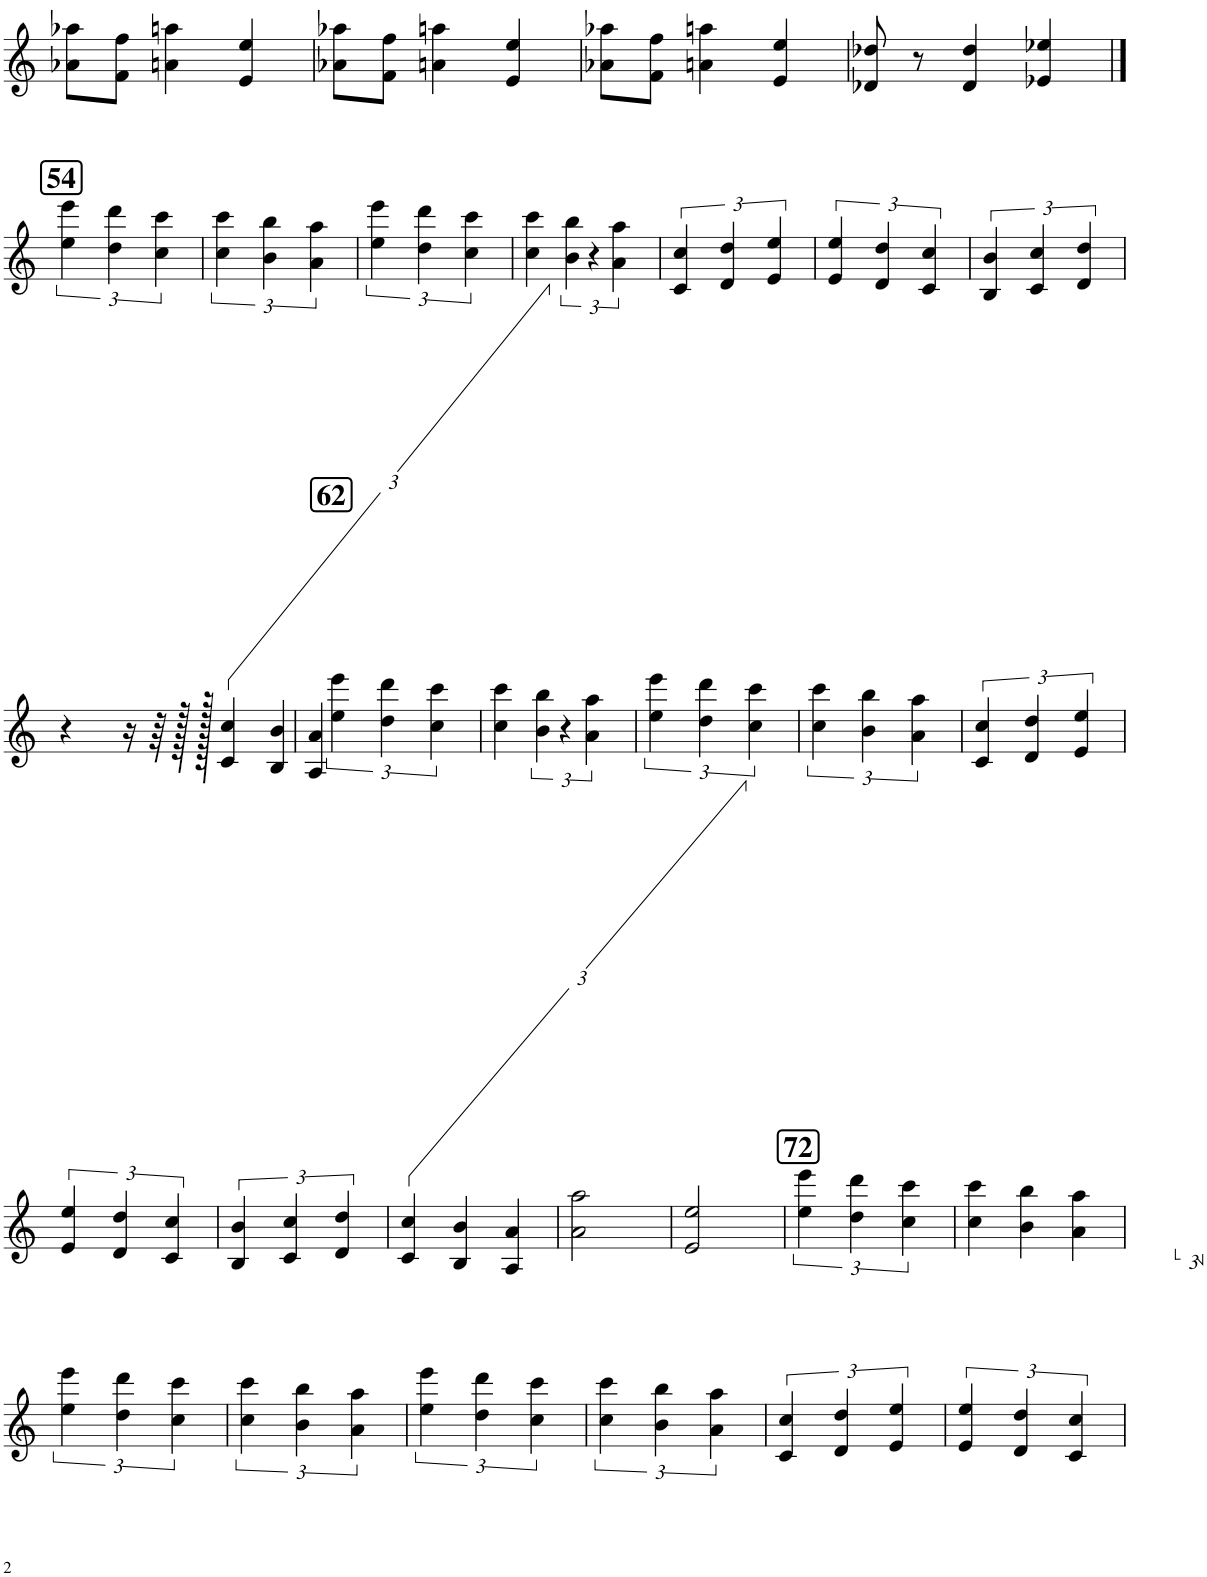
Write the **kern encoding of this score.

**kern
*part1
*staff1
*I"Piano
*I'Pno
!!LO:PB:g=z
*clefG2
*k[]
*M3/4
=50
8a-X\ 8aa-X\L
8f\ 8ff\J
4an\ 4aan\
4e/ 4ee/
=51
8a-X\ 8aa-X\L
8f\ 8ff\J
4an\ 4aan\
4e/ 4ee/
=52
8a-X\ 8aa-X\L
8f\ 8ff\J
4an\ 4aan\
4e/ 4ee/
=53
8d-X/ 8dd-X/
8r
4d-/ 4dd-/
4e-X/ 4ee-X/
!!LO:LB:g=z
==54
!LO:TX:a:B:t=54
6ee\ 6eee\
6dd\ 6ddd\
6cc\ 6ccc\
=55
6cc\ 6ccc\
6b\ 6bb\
6a\ 6aa\
=56
6ee\ 6eee\
6dd\ 6ddd\
6cc\ 6ccc\
=57
4cc\ 4ccc\
6b\ 6bb\
4r
6a\ 6aa\
=58
6c/ 6cc/
6d/ 6dd/
6e/ 6ee/
=59
6e/ 6ee/
6d/ 6dd/
6c/ 6cc/
=60
6B/ 6b/
6c/ 6cc/
6d/ 6dd/
!!LO:LB:g=z
=61
4r
16r
64r
256r
1024r
3072ryy
6c/ 6cc/
6B/ 6b/
[12A/ [12a/
=62
!LO:TX:a:B:t=62
6ee\ 6eee\
12A/] 12a/]
6dd\ 6ddd\
6cc\ 6ccc\
=63
4cc\ 4ccc\
6b\ 6bb\
4r
6a\ 6aa\
=64
6ee\ 6eee\
6dd\ 6ddd\
6cc\ 6ccc\
=65
6cc\ 6ccc\
6b\ 6bb\
6a\ 6aa\
=66
6c/ 6cc/
6d/ 6dd/
6e/ 6ee/
!!LO:LB:g=z
=67
6e/ 6ee/
6d/ 6dd/
6c/ 6cc/
=68
6B/ 6b/
6c/ 6cc/
6d/ 6dd/
=69
6c/ 6cc/
6B/ 6b/
6A/ 6a/
=70
2a\ 2aa\
=71
2e/ 2ee/
=72
!LO:TX:a:B:t=72
6ee\ 6eee\
6dd\ 6ddd\
6cc\ 6ccc\
=73
6cc\ 6ccc\
6b\ 6bb\
6a\ 6aa\
!!LO:LB:g=z
=74
6ee\ 6eee\
6dd\ 6ddd\
6cc\ 6ccc\
=75
6cc\ 6ccc\
6b\ 6bb\
6a\ 6aa\
=76
6ee\ 6eee\
6dd\ 6ddd\
6cc\ 6ccc\
=77
6cc\ 6ccc\
6b\ 6bb\
6a\ 6aa\
=78
6c/ 6cc/
6d/ 6dd/
6e/ 6ee/
=79
6e/ 6ee/
6d/ 6dd/
6c/ 6cc/
=
*-
